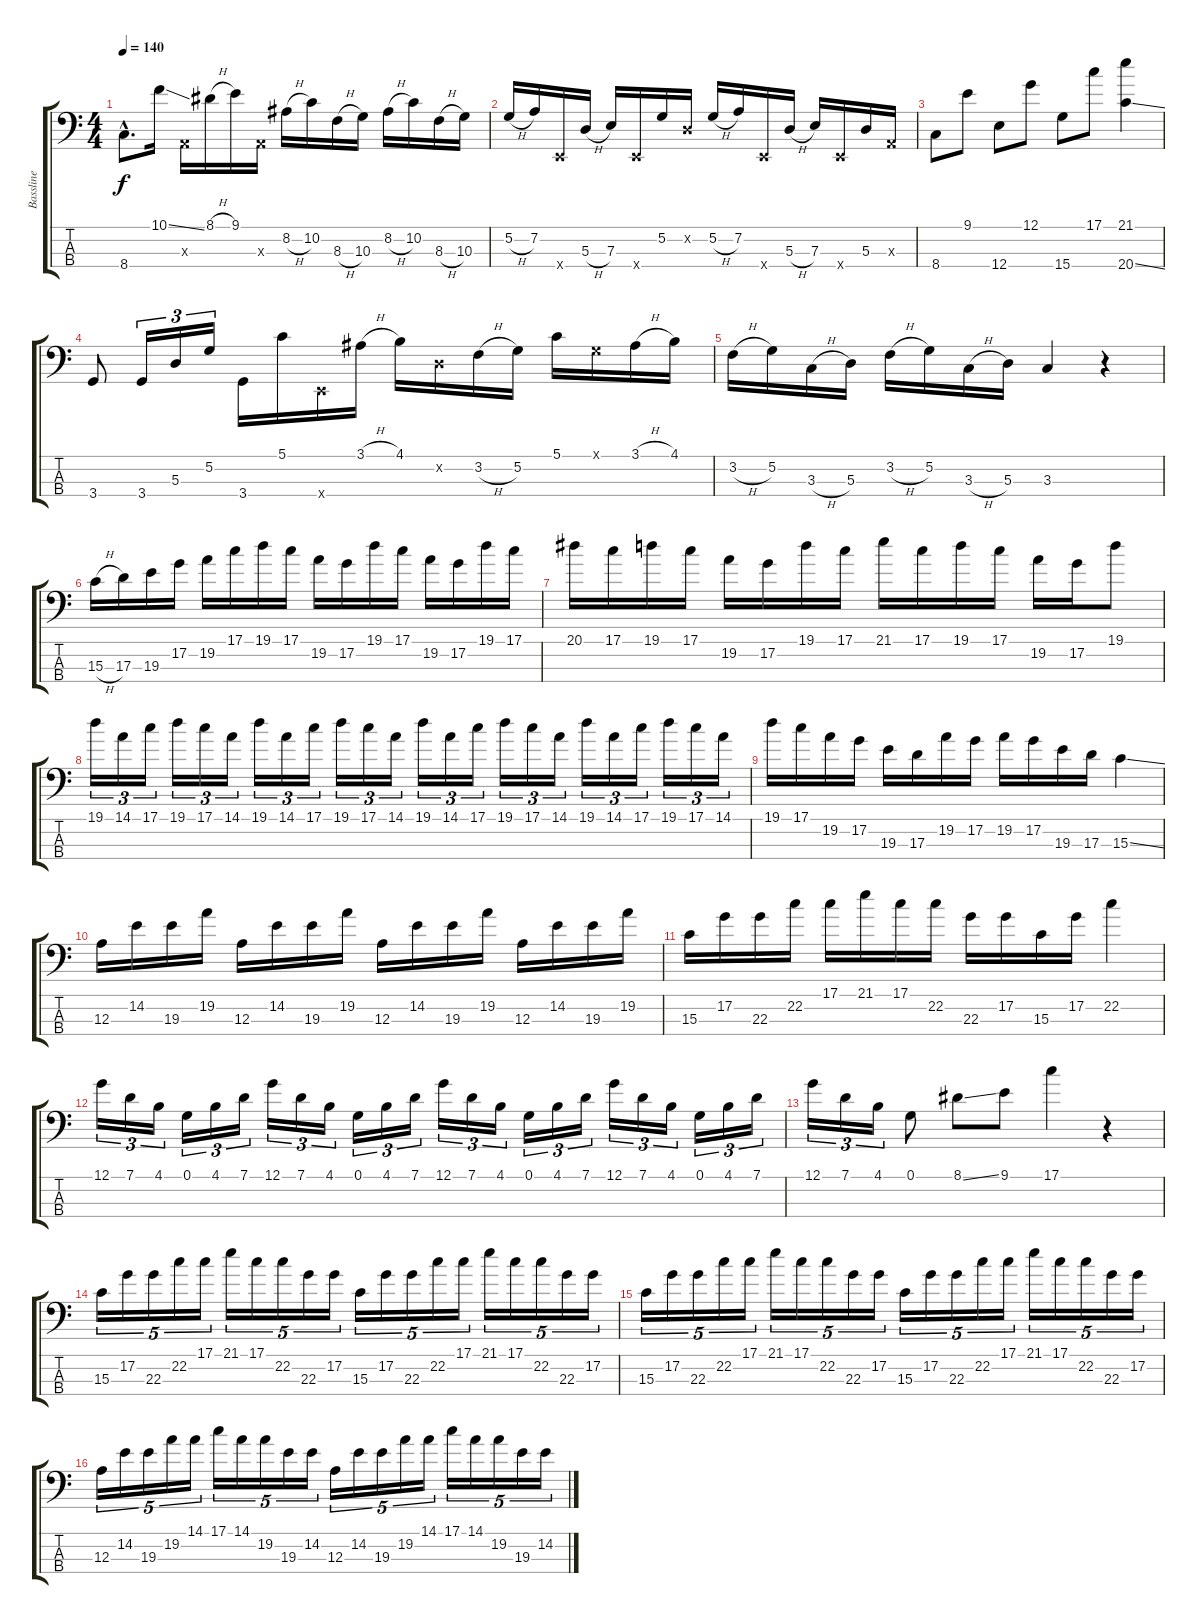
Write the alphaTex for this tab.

\track ("Bassline" "Bassline") {instrument electricbassfinger}
\staff {score tabs}
\tuning (G2 D2 A1 E1) {hide}
\ts (4 4)
\tempo 140
\clef f4
\ks c
8.4{hac}.8{d dy f} 10.1{ss}.16 0.3{x}.16 8.1{h}.16 9.1.16 0.3{x}.16 8.2{h}.16 10.2.16 8.3{h}.16 10.3.16 8.2{h}.16 10.2.16 8.3{h}.16 10.3.16 |
5.2{h}.16 7.2.16 0.4{x}.16 5.3{h}.16 7.3.16 0.4{x}.16 5.2.16 0.2{x}.16 5.2{h}.16 7.2.16 0.4{x}.16 5.3{h}.16 7.3.16 0.4{x}.16 5.3.16 0.3{x}.16 |
8.4.8 9.1.8 12.4.8 12.1.8 15.4.8 17.1.8 (21.1 20.4{ss}).4 |
3.4.8 3.4.16{tu (3 2)} 5.3.16{tu (3 2)} 5.2.16{tu (3 2)} 3.4.16 5.1.16 0.4{x}.16 3.1{h}.16 4.1.16 0.2{x}.16 3.2{h}.16 5.2.16 5.1.16 0.1{x}.16 3.1{h}.16 4.1.16 |
3.2{h}.16 5.2.16 3.3{h}.16 5.3.16 3.2{h}.16 5.2.16 3.3{h}.16 5.3.16 3.3.4 r.4 |
15.3{h}.16 17.3.16 19.3.16 17.2.16 19.2.16 17.1.16 19.1.16 17.1.16 19.2.16 17.2.16 19.1.16 17.1.16 19.2.16 17.2.16 19.1.16 17.1.16 |
20.1.16 17.1.16 19.1.16 17.1.16 19.2.16 17.2.16 19.1.16 17.1.16 21.1.16 17.1.16 19.1.16 17.1.16 19.2.16 17.2.16 19.1.8 |
19.1.16{tu (3 2)} 14.1.16{tu (3 2)} 17.1.16{tu (3 2)} 19.1.16{tu (3 2)} 17.1.16{tu (3 2)} 14.1.16{tu (3 2)} 19.1.16{tu (3 2)} 14.1.16{tu (3 2)} 17.1.16{tu (3 2)} 19.1.16{tu (3 2)} 17.1.16{tu (3 2)} 14.1.16{tu (3 2)} 19.1.16{tu (3 2)} 14.1.16{tu (3 2)} 17.1.16{tu (3 2)} 19.1.16{tu (3 2)} 17.1.16{tu (3 2)} 14.1.16{tu (3 2)} 19.1.16{tu (3 2)} 14.1.16{tu (3 2)} 17.1.16{tu (3 2)} 19.1.16{tu (3 2)} 17.1.16{tu (3 2)} 14.1.16{tu (3 2)} |
19.1.16 17.1.16 19.2.16 17.2.16 19.3.16 17.3.16 19.2.16 17.2.16 19.2.16 17.2.16 19.3.16 17.3.16 15.3{ss}.4 |
12.3.16 14.2.16 19.3.16 19.2.16 12.3.16 14.2.16 19.3.16 19.2.16 12.3.16 14.2.16 19.3.16 19.2.16 12.3.16 14.2.16 19.3.16 19.2.16 |
15.3.16 17.2.16 22.3.16 22.2.16 17.1.16 21.1.16 17.1.16 22.2.16 22.3.16 17.2.16 15.3.16 17.2.16 22.2.4 |
12.1.16{tu (3 2)} 7.1.16{tu (3 2)} 4.1.16{tu (3 2)} 0.1.16{tu (3 2)} 4.1.16{tu (3 2)} 7.1.16{tu (3 2)} 12.1.16{tu (3 2)} 7.1.16{tu (3 2)} 4.1.16{tu (3 2)} 0.1.16{tu (3 2)} 4.1.16{tu (3 2)} 7.1.16{tu (3 2)} 12.1.16{tu (3 2)} 7.1.16{tu (3 2)} 4.1.16{tu (3 2)} 0.1.16{tu (3 2)} 4.1.16{tu (3 2)} 7.1.16{tu (3 2)} 12.1.16{tu (3 2)} 7.1.16{tu (3 2)} 4.1.16{tu (3 2)} 0.1.16{tu (3 2)} 4.1.16{tu (3 2)} 7.1.16{tu (3 2)} |
12.1.16{tu (3 2)} 7.1.16{tu (3 2)} 4.1.16{tu (3 2)} 0.1.8 8.1{ss}.8 9.1.8 17.1.4 r.4 |
15.3.16{tu (5 4)} 17.2.16{tu (5 4)} 22.3.16{tu (5 4)} 22.2.16{tu (5 4)} 17.1.16{tu (5 4)} 21.1.16{tu (5 4)} 17.1.16{tu (5 4)} 22.2.16{tu (5 4)} 22.3.16{tu (5 4)} 17.2.16{tu (5 4)} 15.3.16{tu (5 4)} 17.2.16{tu (5 4)} 22.3.16{tu (5 4)} 22.2.16{tu (5 4)} 17.1.16{tu (5 4)} 21.1.16{tu (5 4)} 17.1.16{tu (5 4)} 22.2.16{tu (5 4)} 22.3.16{tu (5 4)} 17.2.16{tu (5 4)} |
15.3.16{tu (5 4)} 17.2.16{tu (5 4)} 22.3.16{tu (5 4)} 22.2.16{tu (5 4)} 17.1.16{tu (5 4)} 21.1.16{tu (5 4)} 17.1.16{tu (5 4)} 22.2.16{tu (5 4)} 22.3.16{tu (5 4)} 17.2.16{tu (5 4)} 15.3.16{tu (5 4)} 17.2.16{tu (5 4)} 22.3.16{tu (5 4)} 22.2.16{tu (5 4)} 17.1.16{tu (5 4)} 21.1.16{tu (5 4)} 17.1.16{tu (5 4)} 22.2.16{tu (5 4)} 22.3.16{tu (5 4)} 17.2.16{tu (5 4)} |
12.3.16{tu (5 4)} 14.2.16{tu (5 4)} 19.3.16{tu (5 4)} 19.2.16{tu (5 4)} 14.1.16{tu (5 4)} 17.1.16{tu (5 4)} 14.1.16{tu (5 4)} 19.2.16{tu (5 4)} 19.3.16{tu (5 4)} 14.2.16{tu (5 4)} 12.3.16{tu (5 4)} 14.2.16{tu (5 4)} 19.3.16{tu (5 4)} 19.2.16{tu (5 4)} 14.1.16{tu (5 4)} 17.1.16{tu (5 4)} 14.1.16{tu (5 4)} 19.2.16{tu (5 4)} 19.3.16{tu (5 4)} 14.2.16{tu (5 4)}
